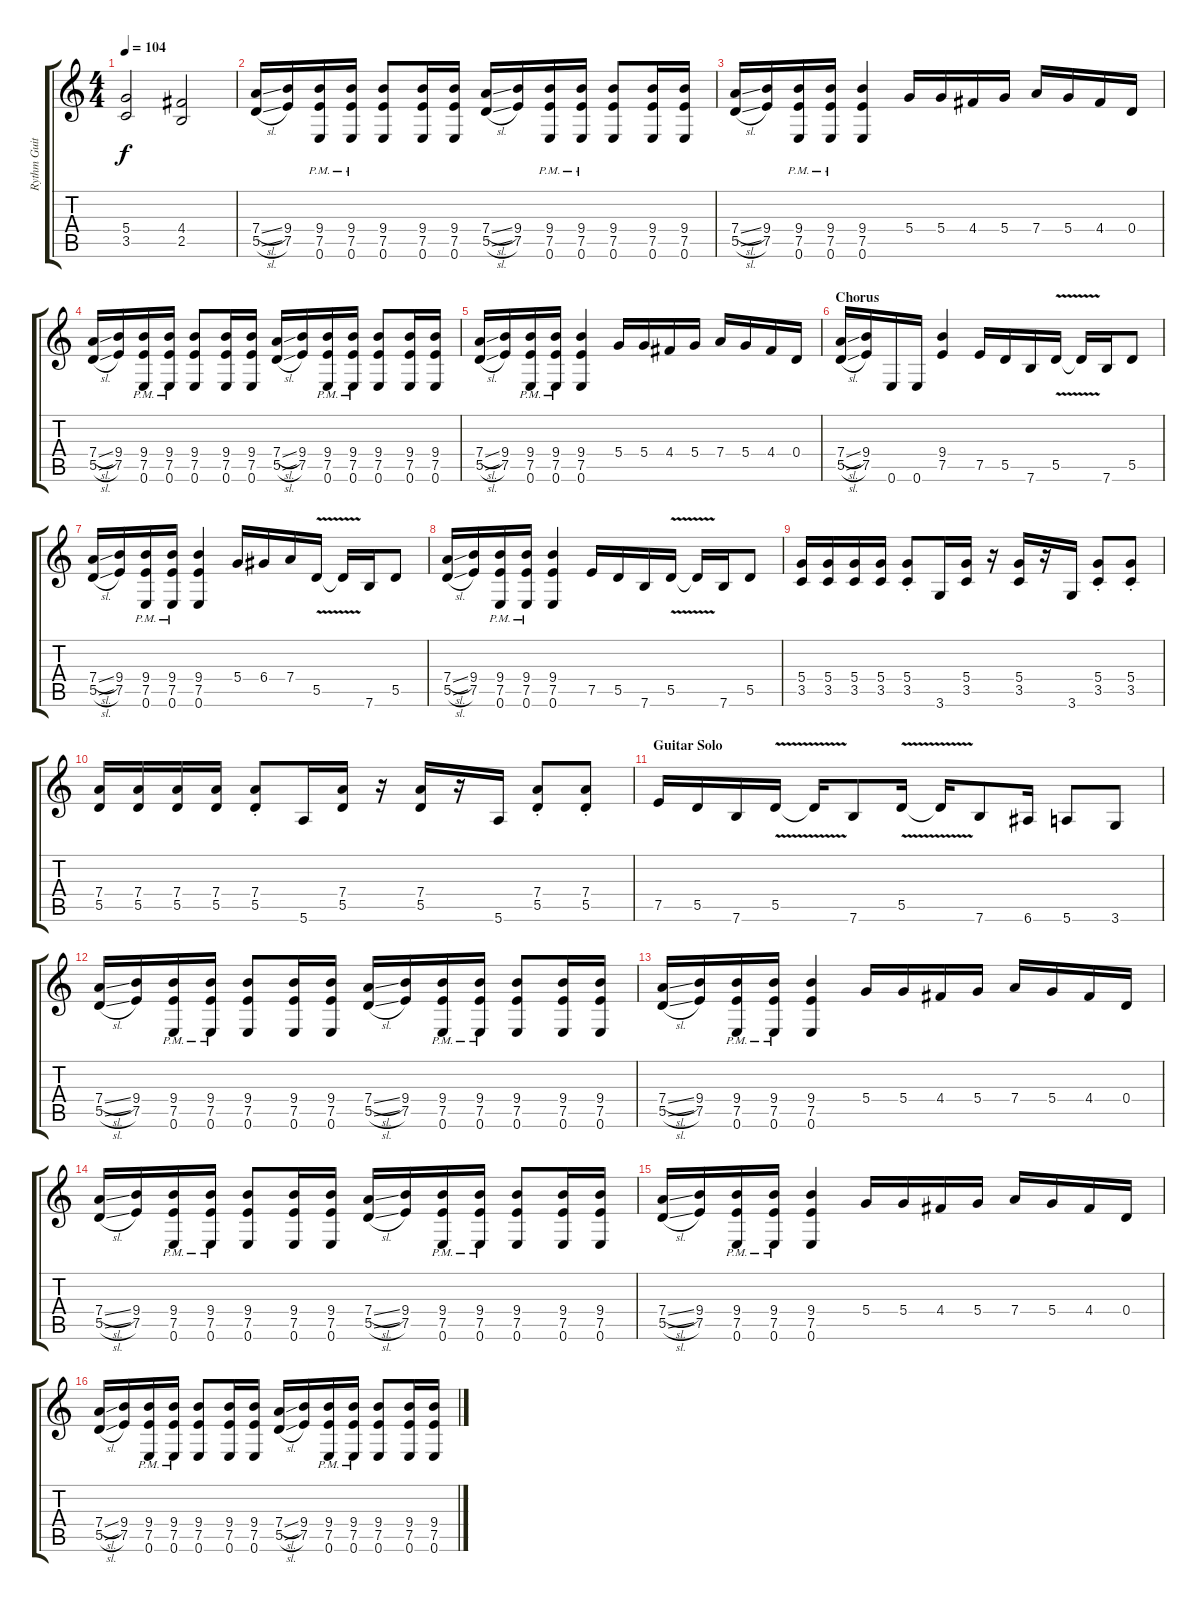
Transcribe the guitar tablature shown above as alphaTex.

\track ("Rythm Guitar 1" "Rythm Guit") {instrument distortionguitar}
\staff {score tabs}
\tuning (E4 B3 G3 D3 A2 E2) {hide}
\ts (4 4)
\tempo 104
\clef g2
\ks c
(5.4 3.5).2{dy f} (4.4 2.5).2 |
(7.4{sl} 5.5{sl}).16 (9.4 7.5).16 (9.4{pm} 7.5{pm} 0.6{pm}).16 (9.4{pm} 7.5{pm} 0.6{pm}).16 (9.4 7.5 0.6).8 (9.4 7.5 0.6).16 (9.4 7.5 0.6).16 (7.4{sl} 5.5{sl}).16 (9.4 7.5).16 (9.4{pm} 7.5{pm} 0.6{pm}).16 (9.4{pm} 7.5{pm} 0.6{pm}).16 (9.4 7.5 0.6).8 (9.4 7.5 0.6).16 (9.4 7.5 0.6).16 |
(7.4{sl} 5.5{sl}).16 (9.4 7.5).16 (9.4{pm} 7.5{pm} 0.6{pm}).16 (9.4{pm} 7.5{pm} 0.6{pm}).16 (9.4 7.5 0.6).4 5.4.16 5.4.16 4.4.16 5.4.16 7.4.16 5.4.16 4.4.16 0.4.16 |
(7.4{sl} 5.5{sl}).16 (9.4 7.5).16 (9.4{pm} 7.5{pm} 0.6{pm}).16 (9.4{pm} 7.5{pm} 0.6{pm}).16 (9.4 7.5 0.6).8 (9.4 7.5 0.6).16 (9.4 7.5 0.6).16 (7.4{sl} 5.5{sl}).16 (9.4 7.5).16 (9.4{pm} 7.5{pm} 0.6{pm}).16 (9.4{pm} 7.5{pm} 0.6{pm}).16 (9.4 7.5 0.6).8 (9.4 7.5 0.6).16 (9.4 7.5 0.6).16 |
(7.4{sl} 5.5{sl}).16 (9.4 7.5).16 (9.4{pm} 7.5{pm} 0.6{pm}).16 (9.4{pm} 7.5{pm} 0.6{pm}).16 (9.4 7.5 0.6).4 5.4.16 5.4.16 4.4.16 5.4.16 7.4.16 5.4.16 4.4.16 0.4.16 |
\section ("" "Chorus")
(7.4{sl} 5.5{sl}).16 (9.4 7.5).16 0.6.16 0.6.16 (9.4 7.5).4 7.5.16 5.5.16 7.6.16 5.5{v}.16 5.5{t}.16 7.6.16 5.5.8 |
(7.4{sl} 5.5{sl}).16 (9.4 7.5).16 (9.4{pm} 7.5{pm} 0.6{pm}).16 (9.4{pm} 7.5{pm} 0.6{pm}).16 (9.4 7.5 0.6).4 5.4.16 6.4.16 7.4.16 5.5{v}.16 5.5{t}.16 7.6.16 5.5.8 |
(7.4{sl} 5.5{sl}).16 (9.4 7.5).16 (9.4{pm} 7.5{pm} 0.6{pm}).16 (9.4{pm} 7.5{pm} 0.6{pm}).16 (9.4 7.5 0.6).4 7.5.16 5.5.16 7.6.16 5.5{v}.16 5.5{t}.16 7.6.16 5.5.8 |
(5.4 3.5).16 (5.4 3.5).16 (5.4 3.5).16 (5.4 3.5).16 (5.4{st} 3.5{st}).8 3.6.16 (5.4 3.5).16 r.16 (5.4 3.5).16 r.16 3.6.16 (5.4{st} 3.5{st}).8 (5.4{st} 3.5{st}).8 |
(7.4 5.5).16 (7.4 5.5).16 (7.4 5.5).16 (7.4 5.5).16 (7.4{st} 5.5{st}).8 5.6.16 (7.4 5.5).16 r.16 (7.4 5.5).16 r.16 5.6.16 (7.4{st} 5.5{st}).8 (7.4{st} 5.5{st}).8 |
\section ("" "Guitar Solo")
7.5.16 5.5.16 7.6.16 5.5{v}.16 5.5{t}.16 7.6.8 5.5{v}.16 5.5{t}.16 7.6.8 6.6.16 5.6.8 3.6.8 |
(7.4{sl} 5.5{sl}).16 (9.4 7.5).16 (9.4{pm} 7.5{pm} 0.6{pm}).16 (9.4{pm} 7.5{pm} 0.6{pm}).16 (9.4 7.5 0.6).8 (9.4 7.5 0.6).16 (9.4 7.5 0.6).16 (7.4{sl} 5.5{sl}).16 (9.4 7.5).16 (9.4{pm} 7.5{pm} 0.6{pm}).16 (9.4{pm} 7.5{pm} 0.6{pm}).16 (9.4 7.5 0.6).8 (9.4 7.5 0.6).16 (9.4 7.5 0.6).16 |
(7.4{sl} 5.5{sl}).16 (9.4 7.5).16 (9.4{pm} 7.5{pm} 0.6{pm}).16 (9.4{pm} 7.5{pm} 0.6{pm}).16 (9.4 7.5 0.6).4 5.4.16 5.4.16 4.4.16 5.4.16 7.4.16 5.4.16 4.4.16 0.4.16 |
(7.4{sl} 5.5{sl}).16 (9.4 7.5).16 (9.4{pm} 7.5{pm} 0.6{pm}).16 (9.4{pm} 7.5{pm} 0.6{pm}).16 (9.4 7.5 0.6).8 (9.4 7.5 0.6).16 (9.4 7.5 0.6).16 (7.4{sl} 5.5{sl}).16 (9.4 7.5).16 (9.4{pm} 7.5{pm} 0.6{pm}).16 (9.4{pm} 7.5{pm} 0.6{pm}).16 (9.4 7.5 0.6).8 (9.4 7.5 0.6).16 (9.4 7.5 0.6).16 |
(7.4{sl} 5.5{sl}).16 (9.4 7.5).16 (9.4{pm} 7.5{pm} 0.6{pm}).16 (9.4{pm} 7.5{pm} 0.6{pm}).16 (9.4 7.5 0.6).4 5.4.16 5.4.16 4.4.16 5.4.16 7.4.16 5.4.16 4.4.16 0.4.16 |
(7.4{sl} 5.5{sl}).16 (9.4 7.5).16 (9.4{pm} 7.5{pm} 0.6{pm}).16 (9.4{pm} 7.5{pm} 0.6{pm}).16 (9.4 7.5 0.6).8 (9.4 7.5 0.6).16 (9.4 7.5 0.6).16 (7.4{sl} 5.5{sl}).16 (9.4 7.5).16 (9.4{pm} 7.5{pm} 0.6{pm}).16 (9.4{pm} 7.5{pm} 0.6{pm}).16 (9.4 7.5 0.6).8 (9.4 7.5 0.6).16 (9.4 7.5 0.6).16
